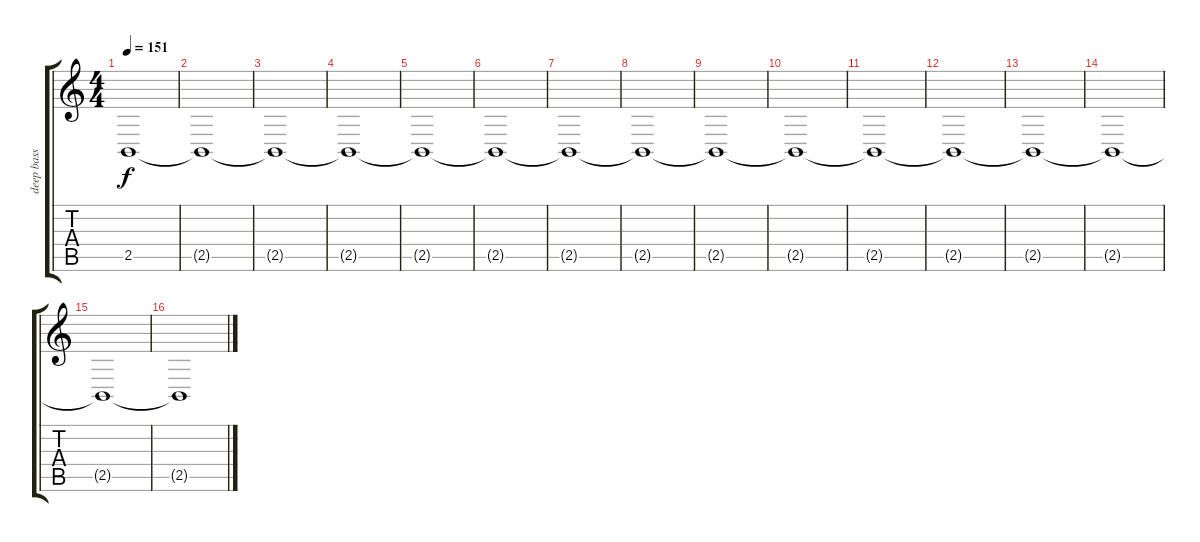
\track ("deep bass" "deep bass") {instrument ocarina}
\staff {score tabs}
\tuning (E4 B3 G3 D3 A2 E2) {hide}
\ts (4 4)
\tempo 151
\clef g2
\ks c
2.5{t}.1{dy f} |
2.5{t}.1 |
2.5{t}.1 |
2.5{t}.1 |
2.5{t}.1 |
2.5{t}.1 |
2.5{t}.1 |
2.5{t}.1 |
2.5{t}.1 |
2.5{t}.1 |
2.5{t}.1 |
2.5{t}.1 |
2.5{t}.1 |
2.5{t}.1 |
2.5{t}.1 |
2.5{t}.1
